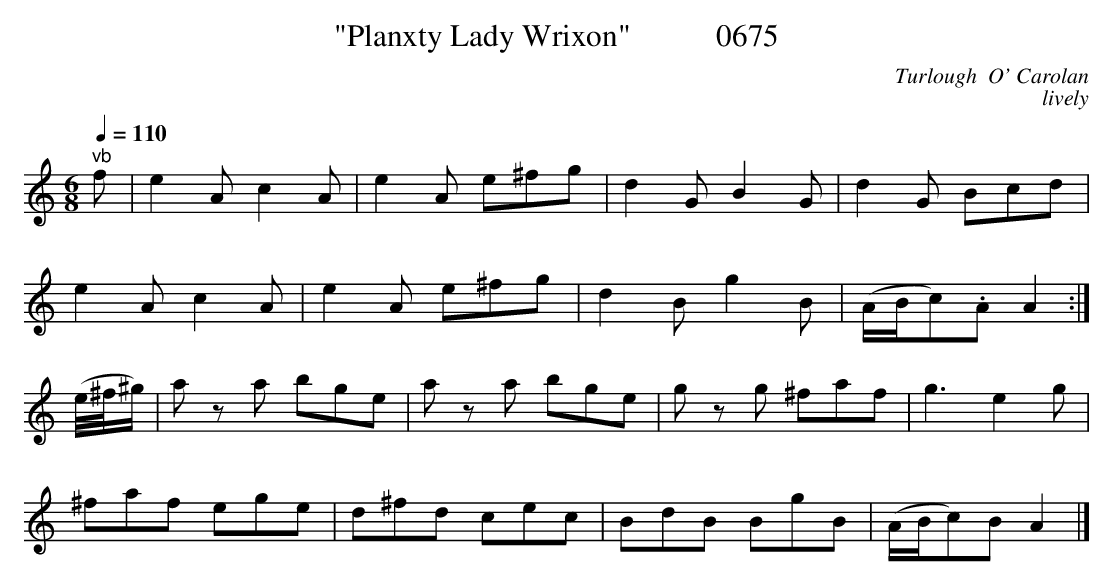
X:1
T:"Planxty Lady Wrixon"           0675
C:Turlough  O' Carolan
C:lively
Q:1/4=110
M:6/8
L:1/8
K:C
"^vb"f|e2A c2A|e2A e^fg|d2G B2G|d2G Bcd|
e2A c2A|e2A e^fg|d2B g2B|(A/2B/2c).A A2:|
(e/4^f/4^g/2)|a za bge|a za bge|g zg ^faf|g3e2g|
^faf ege|d^fd cec|BdB BgB|(A/2B/2c)B A2|]
